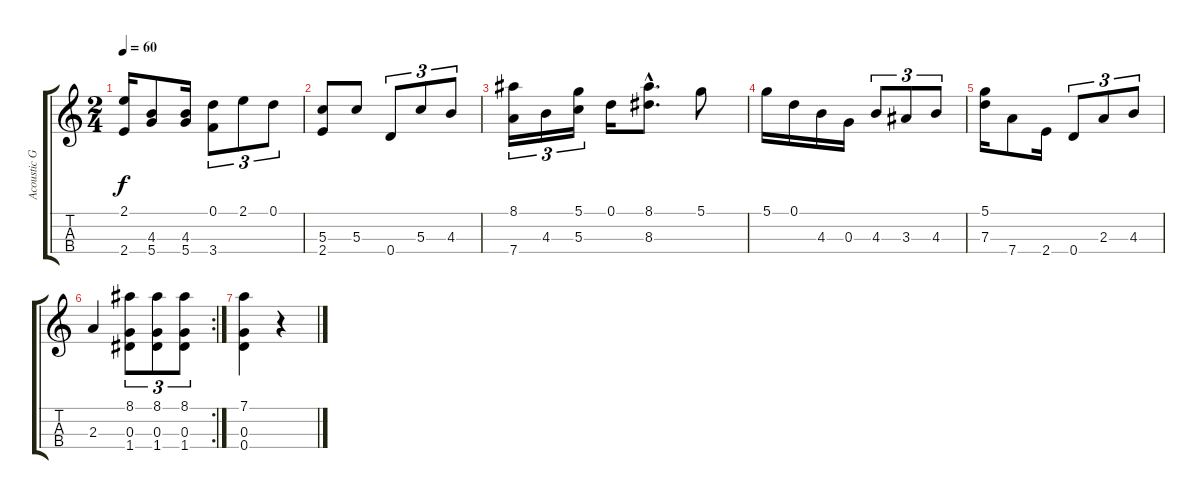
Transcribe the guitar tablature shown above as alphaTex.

\track ("Acoustic Guitar" "Acoustic G") {instrument acousticguitarnylon}
\staff {score tabs}
\tuning (D4 B4 G3 D3) {hide}
\ts (2 4)
\tempo 60
\clef g2
\ks c
(2.1 2.4).16{dy f} (4.3 5.4).8 (4.3 5.4).16 (0.1 3.4).8{tu (3 2)} 2.1.8{tu (3 2)} 0.1.8{tu (3 2)} |
(5.3 2.4).8 5.3.8 0.4.8{tu (3 2)} 5.3.8{tu (3 2)} 4.3.8{tu (3 2)} |
(8.1 7.4).16{tu (3 2)} 4.3.16{tu (3 2)} (5.1 5.3).16{tu (3 2)} 0.1.16 (8.1{hac} 8.3{hac}).8{d} 5.1.8 |
5.1.16 0.1.16 4.3.16 0.3.16 4.3.8{tu (3 2)} 3.3.8{tu (3 2)} 4.3.8{tu (3 2)} |
(5.1 7.3).16 7.4.8 2.4.16 0.4.8{tu (3 2)} 2.3.8{tu (3 2)} 4.3.8{tu (3 2)} |
\rc 2
2.3.4 (8.1 0.3 1.4).8{tu (3 2)} (8.1 0.3 1.4).8{tu (3 2)} (8.1 0.3 1.4).8{tu (3 2)} |
(7.1 0.3 0.4).4 r.4
